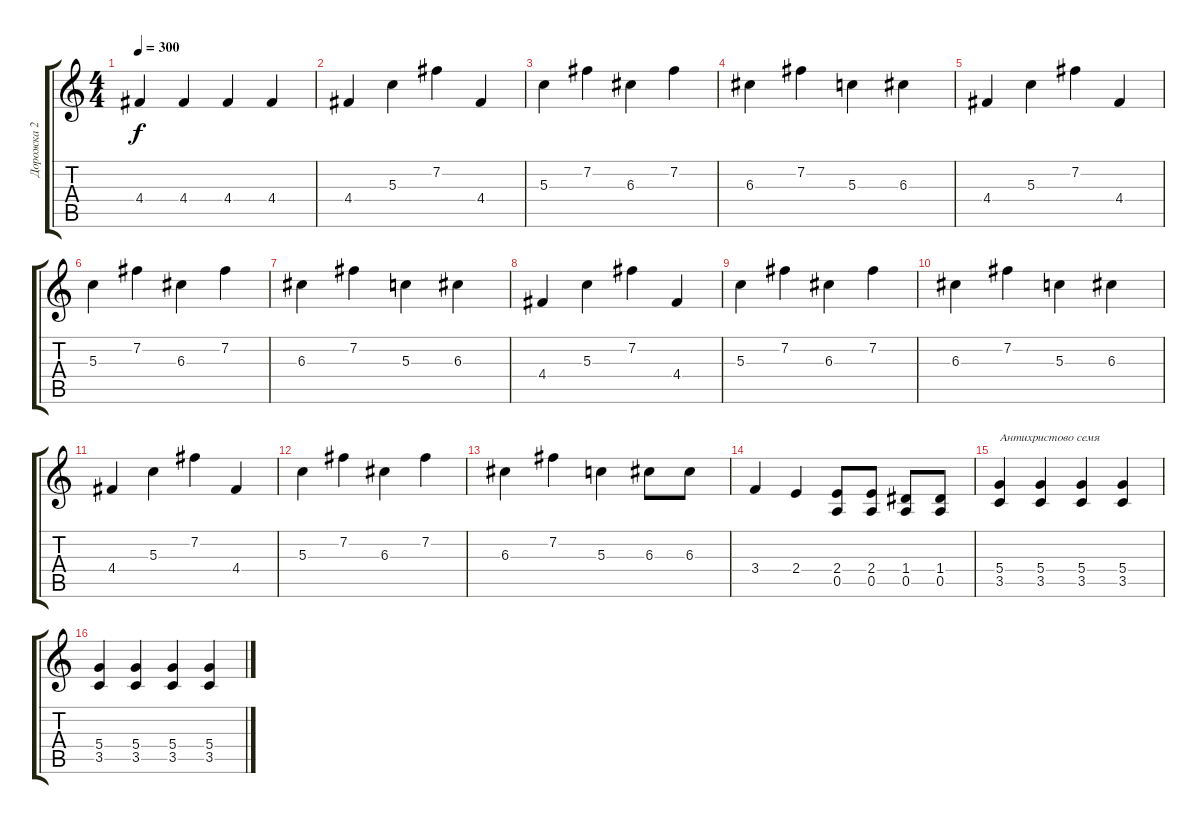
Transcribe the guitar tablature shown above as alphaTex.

\track ("Дорожка 2" "Дорожка 2") {instrument distortionguitar}
\staff {score tabs}
\tuning (E4 B3 G3 D3 A2 E2) {hide}
\ts (4 4)
\tempo 300
\clef g2
\ks c
4.4.4{dy f} 4.4.4 4.4.4 4.4.4 |
4.4.4 5.3.4 7.2.4 4.4.4 |
5.3.4 7.2.4 6.3.4 7.2.4 |
6.3.4 7.2.4 5.3.4 6.3.4 |
4.4.4 5.3.4 7.2.4 4.4.4 |
5.3.4 7.2.4 6.3.4 7.2.4 |
6.3.4 7.2.4 5.3.4 6.3.4 |
4.4.4 5.3.4 7.2.4 4.4.4 |
5.3.4 7.2.4 6.3.4 7.2.4 |
6.3.4 7.2.4 5.3.4 6.3.4 |
4.4.4 5.3.4 7.2.4 4.4.4 |
5.3.4 7.2.4 6.3.4 7.2.4 |
6.3.4 7.2.4 5.3.4 6.3.8 6.3.8 |
3.4.4 2.4.4 (2.4 0.5).8 (2.4 0.5).8 (1.4 0.5).8 (1.4 0.5).8 |
(5.4 3.5).4{txt "Антихристово семя"} (5.4 3.5).4 (5.4 3.5).4 (5.4 3.5).4 |
(5.4 3.5).4 (5.4 3.5).4 (5.4 3.5).4 (5.4 3.5).4
